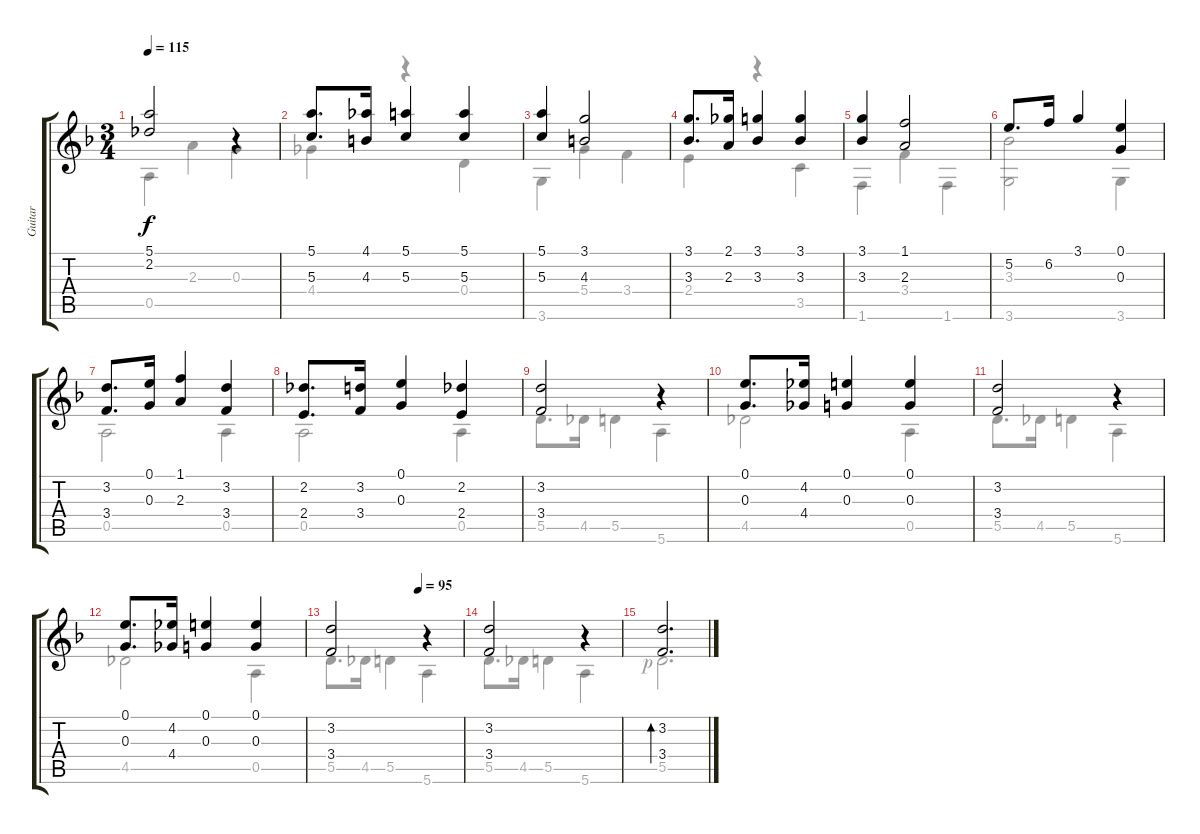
\track ("Guitar" "Guitar") {instrument acousticguitarnylon}
\staff {score tabs}
\tuning (E4 B3 G3 D3 A2 E2) {hide}
\voice
\ts (3 4)
\tempo 115
\clef g2
\ks dminor
(5.1 2.2).2{dy f} r.4 |
(5.1 5.3).8{d} (4.1 4.3).16 (5.1 5.3).4 (5.1 5.3).4 |
(5.1 5.3).4 (3.1 4.3).2 |
(3.1 3.3).8{d} (2.1 2.3).16 (3.1 3.3).4 (3.1 3.3).4 |
(3.1 3.3).4 (1.1 2.3).2 |
5.2.8{d} 6.2.16 3.1.4 (0.1 0.3).4 |
(3.2 3.4).8{d} (0.1 0.3).16 (1.1 2.3).4 (3.2 3.4).4 |
(2.2 2.4).8{d} (3.2 3.4).16 (0.1 0.3).4 (2.2 2.4).4 |
(3.2 3.4).2 r.4 |
(0.1 0.3).8{d} (4.2 4.4).16 (0.1 0.3).4 (0.1 0.3).4 |
(3.2 3.4).2 r.4 |
(0.1 0.3).8{d} (4.2 4.4).16 (0.1 0.3).4 (0.1 0.3).4 |
\tempo (95 0.6666666666666666)
(3.2 3.4).2 r.4 |
(3.2 3.4).2 r.4 |
(3.2 3.4).2{d bd 120}
\voice
\clef g2
\ottava regular
\simile none
\ks dminor
0.5.4{dy f} 2.3.4 0.3.4 |
4.4.4 r.4 0.4.4 |
3.6.4 5.4.4 3.4.4 |
2.4.4 r.4 3.5.4 |
1.6.4 3.4.4 1.6.4 |
(3.3 3.6).2 3.6.4 |
0.5.2 0.5.4 |
0.5.2 0.5.4 |
5.5.8{d} 4.5.16 5.5.4 5.6.4 |
4.5.2 0.5.4 |
5.5.8{d} 4.5.16 5.5.4 5.6.4 |
4.5.2 0.5.4 |
5.5.8{d} 4.5.16 5.5.4 5.6.4 |
5.5.8{d} 4.5.16 5.5.4 5.6.4 |
5.5{rf 1}.2{d}
